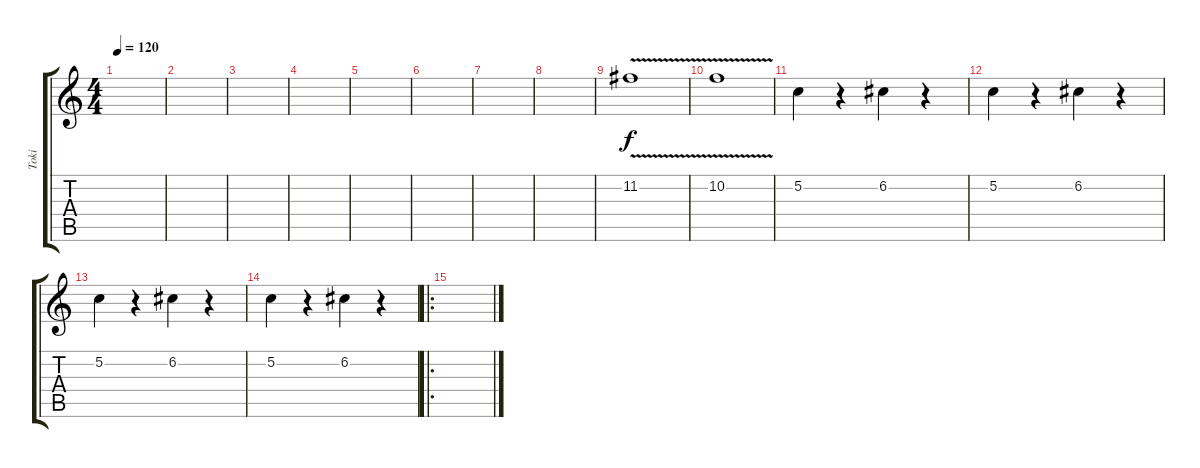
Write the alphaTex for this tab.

\track ("Toki" "Toki") {instrument distortionguitar}
\staff {score tabs}
\tuning (C4 G3 Eb3 Bb2 F2 C2) {hide}
\ts (4 4)
\tempo 120
\clef g2
\ks c
|
|
|
|
|
|
|
|
11.2{v}.1 |
10.2{v}.1 |
5.2.4 r.4 6.2.4 r.4 |
5.2.4 r.4 6.2.4 r.4 |
5.2.4 r.4 6.2.4 r.4 |
5.2.4 r.4 6.2.4 r.4 |
\ro
